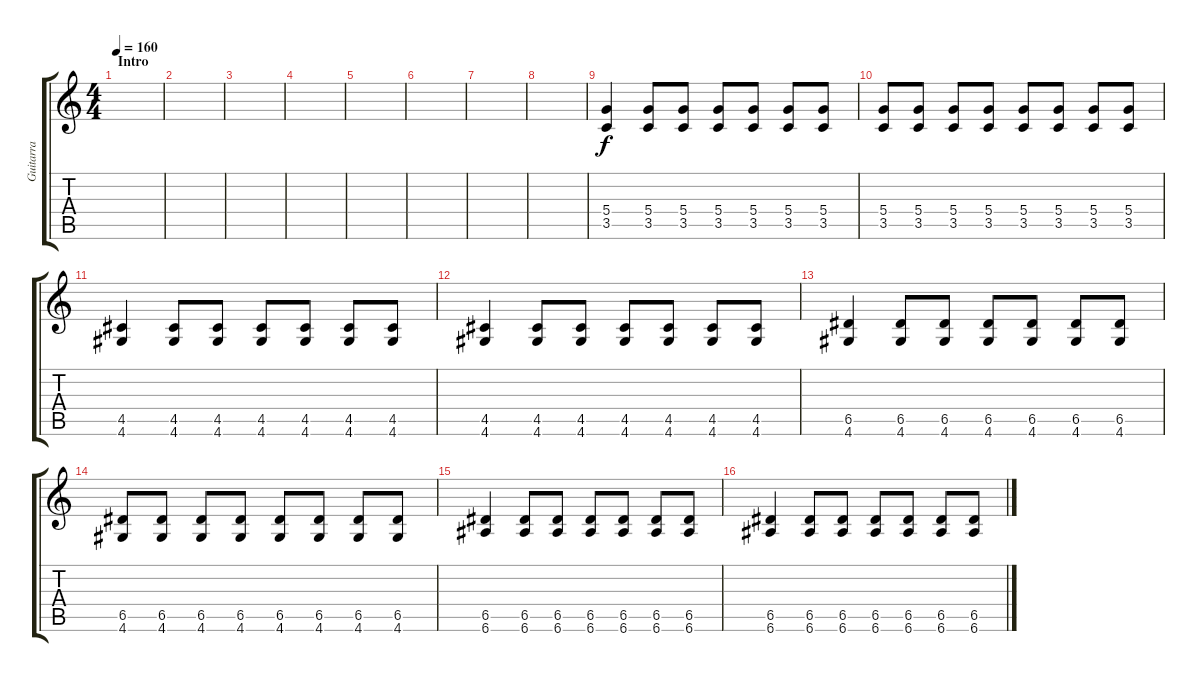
\track ("Guitarra" "Guitarra") {instrument distortionguitar}
\staff {score tabs}
\tuning (E4 B3 G3 D3 A2 E2) {hide}
\ts (4 4)
\section ("" "Intro")
\tempo 160
\clef g2
\ks c
|
|
|
|
|
|
|
|
(5.4 3.5).4 (5.4 3.5).8 (5.4 3.5).8 (5.4 3.5).8 (5.4 3.5).8 (5.4 3.5).8 (5.4 3.5).8 |
(5.4 3.5).8 (5.4 3.5).8 (5.4 3.5).8 (5.4 3.5).8 (5.4 3.5).8 (5.4 3.5).8 (5.4 3.5).8 (5.4 3.5).8 |
(4.5 4.6).4 (4.5 4.6).8 (4.5 4.6).8 (4.5 4.6).8 (4.5 4.6).8 (4.5 4.6).8 (4.5 4.6).8 |
(4.5 4.6).4 (4.5 4.6).8 (4.5 4.6).8 (4.5 4.6).8 (4.5 4.6).8 (4.5 4.6).8 (4.5 4.6).8 |
(6.5 4.6).4 (6.5 4.6).8 (6.5 4.6).8 (6.5 4.6).8 (6.5 4.6).8 (6.5 4.6).8 (6.5 4.6).8 |
(6.5 4.6).8 (6.5 4.6).8 (6.5 4.6).8 (6.5 4.6).8 (6.5 4.6).8 (6.5 4.6).8 (6.5 4.6).8 (6.5 4.6).8 |
(6.5 6.6).4 (6.5 6.6).8 (6.5 6.6).8 (6.5 6.6).8 (6.5 6.6).8 (6.5 6.6).8 (6.5 6.6).8 |
(6.5 6.6).4 (6.5 6.6).8 (6.5 6.6).8 (6.5 6.6).8 (6.5 6.6).8 (6.5 6.6).8 (6.5 6.6).8
